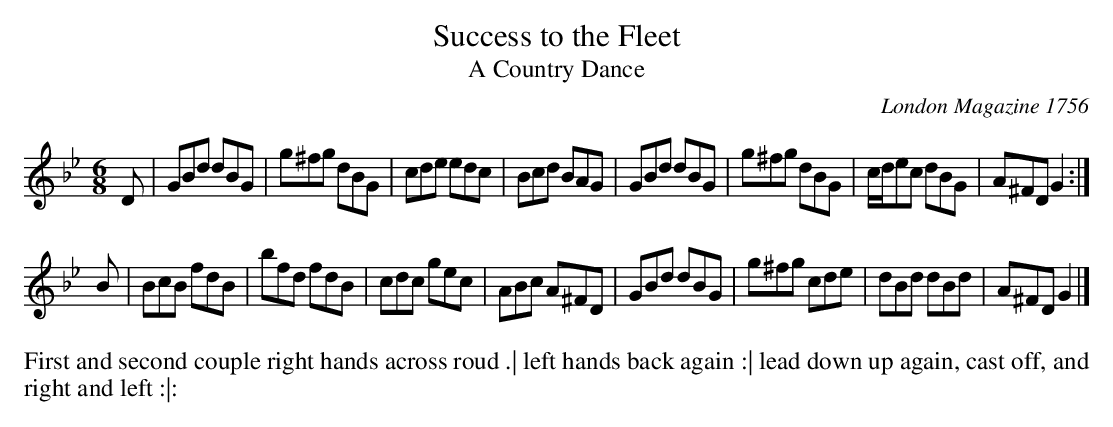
X:1
T: Success to the Fleet
T: A Country Dance
O: London Magazine 1756
M: 6/8
L: 1/8
K: Gm
D |\
GBd dBG | g^fg dBG | cde edc | Bcd BAG |\
GBd dBG | g^fg dBG | c/d/ec dBG | A^FD G2 :|
B |\
BcB fdB | bfd fdB | cdc gec | ABc A^FD |\
GBd dBG | g^fg cde | dBd dBd | A^FD G2 |]
%%begintext align
First and second couple right hands across roud .|
left hands back again :|
lead down up again, cast off, and right and left :|:
